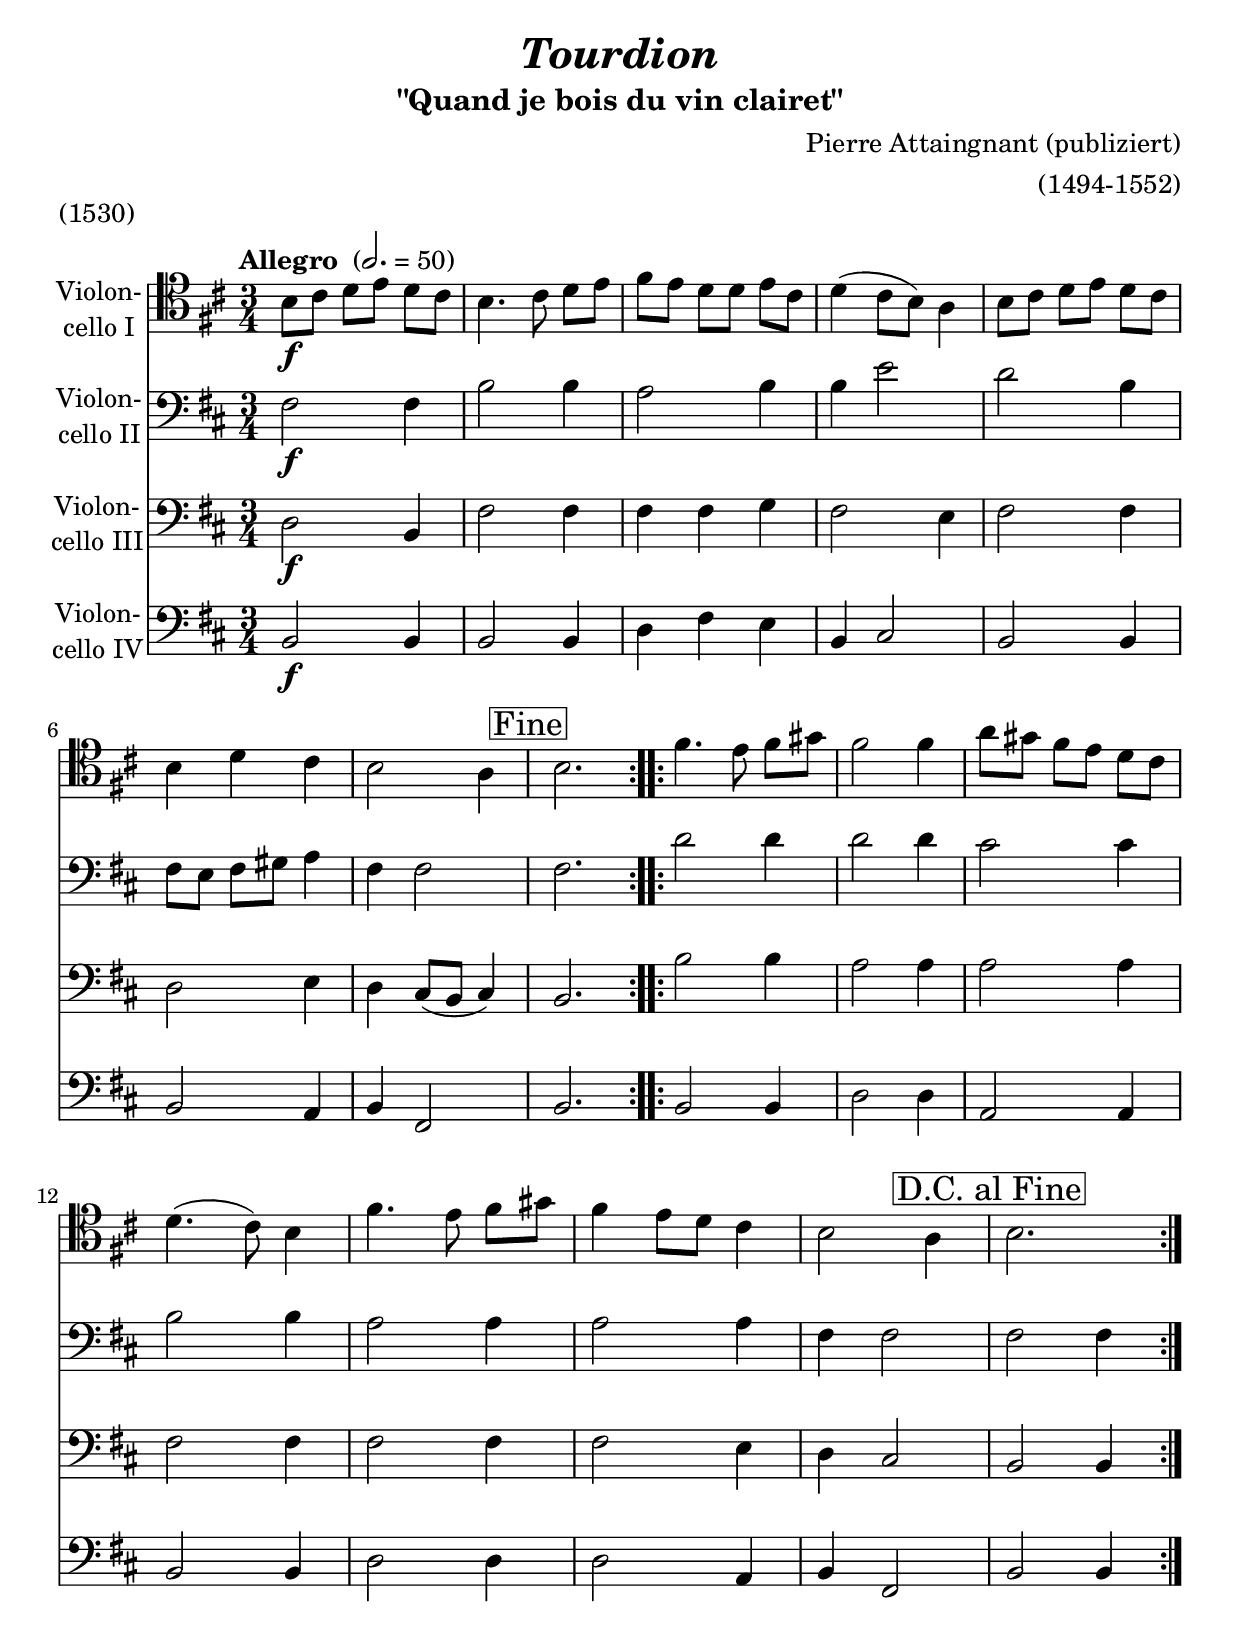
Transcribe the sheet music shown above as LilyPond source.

\version "2.18.2"
\include "deutsch.ly"

#(set-global-staff-size 23)

\header {
  title     = \markup \bold \italic "Tourdion"
  subtitle  = "\"Quand je bois du vin clairet\""
  composer  = "Pierre Attaingnant (publiziert)"
  arranger  = "(1494-1552)"
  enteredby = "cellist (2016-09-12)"
  piece     = "(1530)"
}

voiceconsts = {
  \key g \major
  \time 3/4
  \clef "bass"
  \tempo "Allegro " 2.=50
  \numericTimeSignature
%  \compressFullBarRests
  \set tupletSpannerDuration = #(ly:make-moment 1 4)
  % Set default beaming for all staves
  \set Timing.beamExceptions = #'()
  \set Timing.baseMoment     = #(ly:make-moment 1 4)
  \set Timing.beatStructure  = #'(1 1 1)
}

mifl = "flute"
mist = "string ensemble 1"
miba = "bassoon"
%mist = "trumpet"
%miba = "trombone"
%mikl = "acoustic grand"
mikl = "harpsichord"

dcaf = \mark \markup \box "D.C. al Fine"
fine = \mark \markup \box "Fine"

va = \relative c' {
  \voiceconsts
  \clef "tenor"

  \repeat volta 2 {
    e8\f fis g a g fis
    e4. fis8 g a
    h a g g a fis
    g4( fis8 e) d4

    e8 fis g a g fis
    e4 g fis
    e2 d4
    \fine e2.
  }
  \repeat volta 2 {
    h'4. a8 h cis
    h2 h4
    d8 cis h a g fis
    g4.( fis8) e4

    h'4. a8 h cis
    h4 a8 g fis4
    e2 d4
    \dcaf e2.
  }
}

vb = \relative c' {
  \voiceconsts

  \repeat volta 2 {
    h2\f h4
    e2 e4
    d2 e4
    e a2

    g e4
    h8 a h cis d4
    h h2
    \fine h2.
  }
  \repeat volta 2 {
    g'2 g4
    g2 g4
    fis2 fis4
    e2 e4

    d2 d4
    d2 d4
    h h2
    \dcaf h h4
  }
}

vc = \relative c' {
  \voiceconsts

  \repeat volta 2 {
    g2\f e4
    h'2 h4
    h h c
    h2 a4

    h2 h4
    g2 a4
    g fis8( e fis4)
    \fine e2.
  }
  \repeat volta 2 {
    e'2 e4
    d2 d4
    d2 d4
    h2 h4

    h2 h4
    h2 a4
    g fis2
    \dcaf e e4
  }
}

vd = \relative c {
  \voiceconsts

  \repeat volta 2 {
    e2\f e4
    e2 e4
    g h a
    e fis2

    e e4
    e2 d4
    e h2
    \fine e2.
  }
  \repeat volta 2 {
    e2 e4
    g2 g4
    d2 d4
    e2 e4

    g2 g4
    g2 d4
    e h2
    \dcaf e e4
  }
}


music = <<
      \new Staff {
        \set Staff.midiInstrument = \mist
        \set Staff.instrumentName = \markup \center-column { "Violon-" "cello I" }
        \transpose g d { \va }
      }

      \new Staff {
        \set Staff.midiInstrument = \mist
        \set Staff.instrumentName = \markup \center-column { "Violon-" "cello II" }
        \transpose g d { \vb }
      }

      \new Staff {
        \set Staff.midiInstrument = \miba
        \set Staff.instrumentName = \markup \center-column { "Violon-" "cello III" }
        \transpose g d { \vc }
      }

      \new Staff {
        \set Staff.midiInstrument = \miba
        \set Staff.instrumentName = \markup \center-column { "Violon-" "cello IV" }
        \transpose g d { \vd }
      }
>>

\book {
  \score {
   \music
    \layout {}
  }

  \score {
    \unfoldRepeats \music

    \midi {
      \context {
        \Score
      }
    }
  }
}
